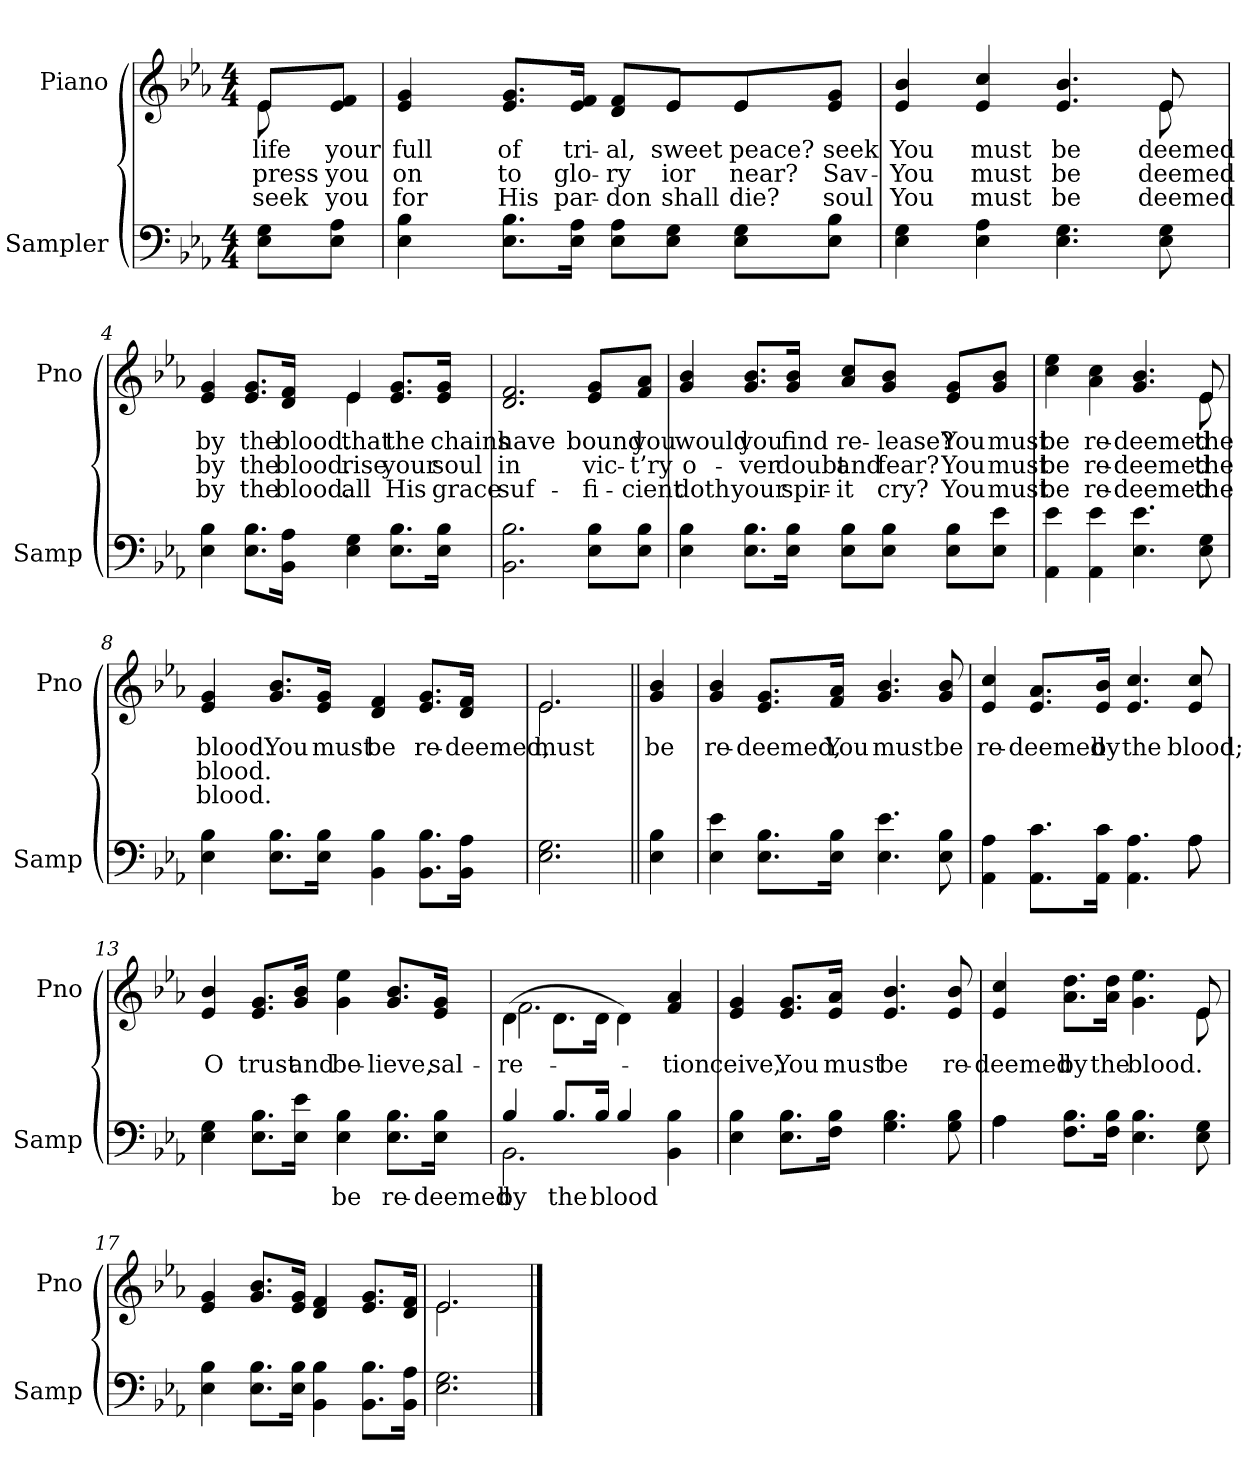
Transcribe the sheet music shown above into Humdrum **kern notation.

**kern	**text	**kern	**text	**text	**text
*part2	*part2	*part1	*part1	*part1	*part1
*staff2	*staff2	*staff1	*staff1	*staff1	*staff1
*I"Sampler	*	*I"Piano	*	*	*
*I'Samp	*	*I'Pno	*	*	*
*clefF4	*	*clefG2	*	*	*
*k[b-e-a-]	*	*k[b-e-a-]	*	*	*
*E-:	*	*E-:	*	*	*
*M4/4	*	*M4/4	*	*	*
=1	=1	=1	=1	=1	=1
*	*	*^	*	*	*
8E-\ 8G\L	.	8e-/L	8e-	life	press	seek
8E-\ 8A-\J	.	8e-/ 8f/J	8ryy	your	you	you
=2	=2	=2	=2	=2	=2	=2
4E- 4B-	.	4e- 4g	8ryy	full	on	for
*	*	*v	*v	*	*	*
8.E-\ 8.B-\L	.	8.e-/ 8.g/L	of	to	His
16E-\ 16A-\Jk	.	16e-/ 16f/Jk	tri-	glo-	par-
8E-\ 8A-\L	.	8d/ 8f/L	-al,	-ry	-don
*	*	*^	*	*	*
8E-\ 8G\J	.	8e-/J	8e-/L	sweet	-ior	shall
8E-\ 8G\L	.	8e-/L	8e-/J	peace?	near?	die?
8E-\ 8B-\J	.	8e-/ 8g/J	8ryy	seek	Sav-	soul
=3	=3	=3	=3	=3	=3	=3
4E- 4G	.	4e- 4b-	2..ryy	You	You	You
4E- 4A-	.	4e- 4cc	.	must	must	must
4.E- 4.G	.	4.e- 4.b-	.	be	be	be
8E- 8G	.	8e-/	8e-	-deemed	-deemed	-deemed
=4	=4	=4	=4	=4	=4	=4
4E- 4B-	.	4e- 4g	2ryy	by	by	by
8.E-\ 8.B-\L	.	8.e-/ 8.g/L	.	the	the	the
16BB-\ 16A-\Jk	.	16d/ 16f/Jk	.	blood.	blood.	blood.
4E- 4G	.	4e-/	4e-	that	rise	all
8.E-\ 8.B-\L	.	8.e-/ 8.g/L	4ryy	the	your	His
16E-\ 16B-\Jk	.	16e-/ 16g/Jk	.	chains	soul	grace
*	*	*v	*v	*	*	*
=5	=5	=5	=5	=5	=5
2.BB- 2.B-	.	2.d 2.f	have	in	suf-
8E-\ 8B-\L	.	8e-/ 8g/L	bound	vic-	-fi-
8E-\ 8B-\J	.	8f/ 8a-/J	you	-t’ry	-cient
=6	=6	=6	=6	=6	=6
4E- 4B-	.	4g 4b-	would	o-	doth
8.E-\ 8.B-\L	.	8.g/ 8.b-/L	you	-ver	your
16E-\ 16B-\Jk	.	16g/ 16b-/Jk	find	doubt	spir-
8E-\ 8B-\L	.	8a-/ 8cc/L	re-	and	-it
8E-\ 8B-\J	.	8g/ 8b-/J	-lease?	fear?	cry?
8E-\ 8B-\L	.	8e-/ 8g/L	You	You	You
8E-\ 8e-\J	.	8g/ 8b-/J	must	must	must
=7	=7	=7	=7	=7	=7
*	*	*^	*	*	*
4AA- 4e-	.	4cc 4ee-	2..ryy	be	be	be
4AA- 4e-	.	4a- 4cc	.	re-	re-	re-
4.E- 4.e-	.	4.g 4.b-	.	-deemed	-deemed	-deemed
8E- 8G	.	8e-/	8e-	the	the	the
*	*	*v	*v	*	*	*
=8	=8	=8	=8	=8	=8
4E- 4B-	.	4e- 4g	blood.	blood.	blood.
8.E-\ 8.B-\L	.	8.g/ 8.b-/L	You	.	.
16E-\ 16B-\Jk	.	16e-/ 16g/Jk	must	.	.
4BB- 4B-	.	4d 4f	be	.	.
8.BB-\ 8.B-\L	.	8.e-/ 8.g/L	re-	.	.
16BB-\ 16A-\Jk	.	16d/ 16f/Jk	-deemed,	.	.
=9	=9	=9	=9	=9	=9
*	*	*^	*	*	*
2.E- 2.G	.	2.e-/	2.e-	must	.	.
=10||	=10||	=10||	=10||	=10||	=10||	=10||
!	!	!LO:TX:t=Refrain	!	!	!	!
*	*	*v	*v	*	*	*
4E- 4B-	.	4g 4b-	be	.	.
=11	=11	=11	=11	=11	=11
4E- 4e-	.	4g 4b-	re-	.	.
8.E-\ 8.B-\L	.	8.e-/ 8.g/L	-deemed,	.	.
16E-\ 16B-\Jk	.	16f/ 16a-/Jk	You	.	.
4.E- 4.e-	.	4.g 4.b-	must	.	.
8E- 8B-	.	8g 8b-	be	.	.
=12	=12	=12	=12	=12	=12
*^	*	*	*	*	*
4AA- 4A-	2..ryy	.	4e- 4cc	re-	.	.
8.AA-\ 8.c\L	.	.	8.e-/ 8.a-/L	-deemed	.	.
16AA-\ 16c\Jk	.	.	16e-/ 16b-/Jk	by	.	.
4.AA- 4.A-	.	.	4.e- 4.cc	the	.	.
8A-\	8A-	.	8e- 8cc	blood;	.	.
*v	*v	*	*	*	*	*
=13	=13	=13	=13	=13	=13
4E- 4G	.	4e- 4b-	O	.	.
8.E-\ 8.B-\L	.	8.e-/ 8.g/L	trust	.	.
16E-\ 16e-\Jk	.	16g/ 16b-/Jk	and	.	.
4E- 4B-	be	4g 4ee-	be-	.	.
8.E-\ 8.B-\L	re-	8.g/ 8.b-/L	-lieve,	.	.
16E-\ 16B-\Jk	-deemed	16e-/ 16g/Jk	sal-	.	.
=14	=14	=14	=14	=14	=14
*^	*	*^	*	*	*
4B-/	2.BB-	by	(4d\	2.f	re-	.	.
8.B-/L	.	the	8.d\L	.	.	.	.
16B-/Jk	.	blood	16d\Jk	.	.	.	.
4B-/	.	.	4d\)	.	.	.	.
4BB- 4B-	4ryy	.	4f 4a-	4ryy	-tion	.	.
*v	*v	*	*	*	*	*	*
*	*	*v	*v	*	*	*
=15	=15	=15	=15	=15	=15
4E- 4B-	.	4e- 4g	-ceive,	.	.
8.E-\ 8.B-\L	.	8.e-/ 8.g/L	You	.	.
16F\ 16B-\Jk	.	16e-/ 16a-/Jk	must	.	.
4.G 4.B-	.	4.e- 4.b-	be	.	.
8G 8B-	.	8e- 8b-	re-	.	.
=16	=16	=16	=16	=16	=16
*^	*	*^	*	*	*
4A-\	4A-	.	4e- 4cc	2..ryy	-deemed	.	.
8.F\ 8.B-\L	2.ryy	.	8.a-\ 8.dd\L	.	by	.	.
16F\ 16B-\Jk	.	.	16a-\ 16dd\Jk	.	the	.	.
4.E- 4.B-	.	.	4.g 4.ee-	.	blood.	.	.
8E- 8G	.	.	8e-/	8e-	.	.	.
*v	*v	*	*	*	*	*	*
*	*	*v	*v	*	*	*
=17	=17	=17	=17	=17	=17
4E- 4B-	.	4e- 4g	.	.	.
8.E-\ 8.B-\L	.	8.g/ 8.b-/L	.	.	.
16E-\ 16B-\Jk	.	16e-/ 16g/Jk	.	.	.
4BB- 4B-	.	4d 4f	.	.	.
8.BB-\ 8.B-\L	.	8.e-/ 8.g/L	.	.	.
16BB-\ 16A-\Jk	.	16d/ 16f/Jk	.	.	.
=18	=18	=18	=18	=18	=18
*	*	*^	*	*	*
2.E- 2.G	.	2.e-/	2.e-	.	.	.
*	*	*v	*v	*	*	*
==	==	==	==	==	==
*-	*-	*-	*-	*-	*-
